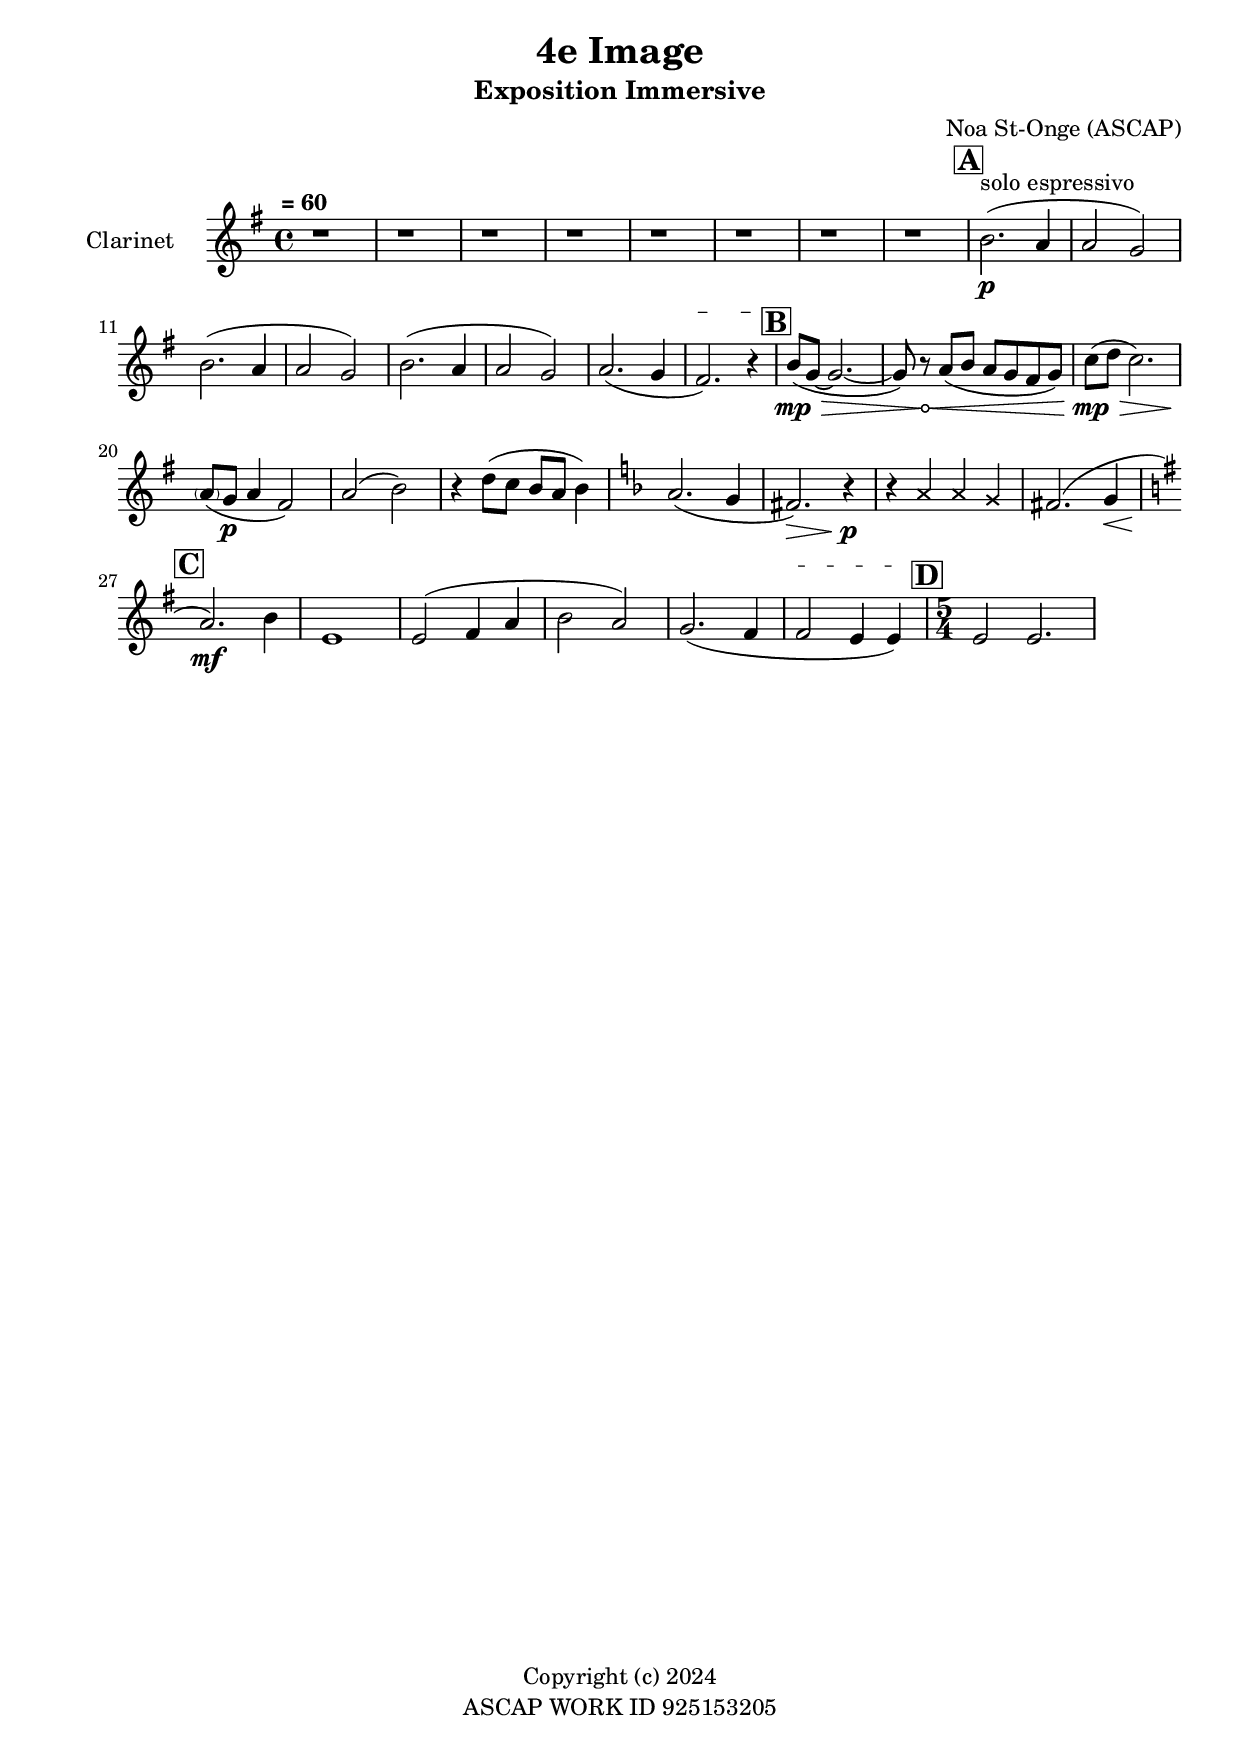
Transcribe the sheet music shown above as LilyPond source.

globalDynamics = \new Dynamics {
  \override TextSpanner.bound-details.left.text = \tempo \markup { "rit. " }
  % startTextSpan and stopTextSpan always correspond to ritardando
  s1 * 8

  \mark \default
    s1*7 s4\startTextSpan s2 s4\stopTextSpan

  \mark \default
    s1*10

  \mark \default
    s1*5
    s4\startTextSpan
    s2 s8.\stopTextSpan s16

  \mark \default %%%%% D %%%%%
    \time 5/4
    s4
    s4*5
    \time 4/4
}


clarinet = \relative c'' {
  \time 4/4
  \tempo " = 60"
  \key f \major

  \set Score.rehearsalMarkFormatter = #format-mark-box-alphabet

  \repeat unfold 8 {r1}
  a2.\p^"solo espressivo"( g4 g2 f2)
  a2.( g4 g2 f2)
  a2.( g4 g2 f2)
  g2.( f4 e2.) r4

  %%%%% b %%%%%
  \override Hairpin.circled-tip = ##t
  a8(\mp\> f8 ~ f2. ~ f8) r8\<
  g8( a g f e f)

  \override Hairpin.circled-tip = ##f
  bes(\!\mp\> c bes2.)
  \parenthesize g8(\! f8\p g4 e2)

  g2( a2) r4 c8( bes a g a4)

  \key ees \major

  g2.( f4 e2.\>) r4\p

  \slurUp
  r4 \xNotesOn g4 g4 f4 \xNotesOff e2.( f4\< %%%%% C %%%%%
  \key f \major
  g2.)\mf a4 d,1
  \slurNeutral
  d2( e4 g4 a2 g2)
  f2.( e4 e2 d4 d4)

  %%%%% D %%%%%
  %\time 5/4
  d2 d2.
  %\time 4/4
}

clarinetPart = \new Staff \with {
  instrumentName = "Clarinet"
  shortInstrumentName = "Cl."
  midiInstrument = "clarinet"
} \clarinet

clarinetBookPart = \new Staff \with {
  instrumentName = "Clarinet"
  shortInstrumentName = ""
  midiInstrument = "clarinet"
} \clarinet

\book {
  \bookOutputName "Clarinet"
  \header {
  title = "4e Image"
  subtitle = "Exposition Immersive"
  composer = "Noa St-Onge (ASCAP)"
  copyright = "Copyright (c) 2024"
  % Remove default LilyPond tagline
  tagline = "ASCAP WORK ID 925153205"
}
  \score {
    <<
      \globalDynamics
      \transpose bes, c \clarinetBookPart
    >>
    \layout {
      indent = 25
      short-indent = 10
    }

    \midi {
      \tempo 4=60
    }
  }
}